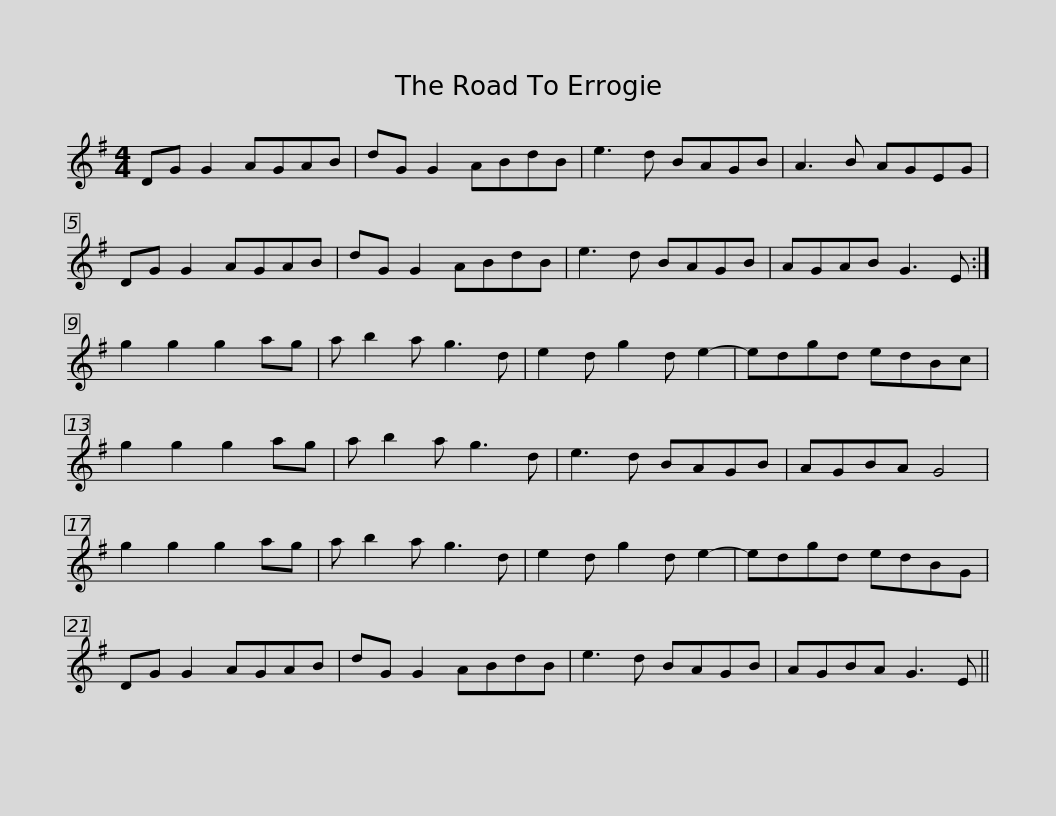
X:1
L:1/8
M:4/4
I:linebreak $
K:G
V:1 treble
V:1
 DG G2 AGAB | dG G2 ABdB | e3 d BAGB | A3 B AGEG | DG G2 AGAB | %5
 dG G2 ABdB |$ e3 d BAGB | AGAB G3 E :| g2 g2 g2 ag | a b2 a g3 d | %10
 e2 d g2 d e2- | edgd edBc | g2 g2 g2 ag |$ a b2 a g3 d | e3 d BAGB | %15
 AGBA G4 | g2 g2 g2 ag | a b2 a g3 d | e2 d g2 d e2- | edgd edBG |$ %20
 DG G2 AGAB | dG G2 ABdB | e3 d BAGB | AGBA G3 E || %24
